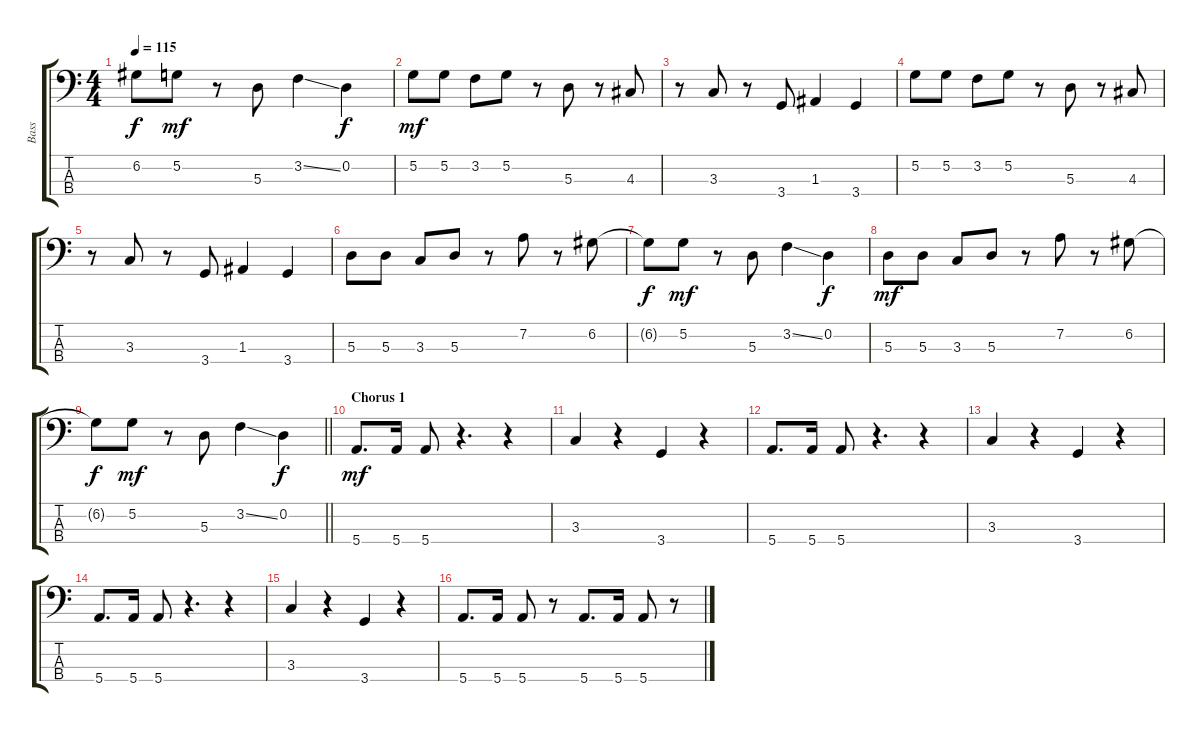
\track ("Bass" "Bass") {instrument electricbassfinger}
\staff {score tabs}
\tuning (G2 D2 A1 E1) {hide}
\ts (4 4)
\tempo 115
\clef f4
\ks c
6.2{t}.8{dy f} 5.2.8{dy mf} r.8 5.3.8 3.2{ss}.4 0.2.4{dy f} |
5.2.8{dy mf} 5.2.8 3.2.8 5.2.8 r.8 5.3.8 r.8 4.3.8 |
r.8 3.3.8 r.8 3.4.8 1.3.4 3.4.4 |
5.2.8 5.2.8 3.2.8 5.2.8 r.8 5.3.8 r.8 4.3.8 |
r.8 3.3.8 r.8 3.4.8 1.3.4 3.4.4 |
5.3.8 5.3.8 3.3.8 5.3.8 r.8 7.2.8 r.8 6.2.8 |
6.2{t}.8{dy f} 5.2.8{dy mf} r.8 5.3.8 3.2{ss}.4 0.2.4{dy f} |
5.3.8{dy mf} 5.3.8 3.3.8 5.3.8 r.8 7.2.8 r.8 6.2.8 |
\barLineRight lightlight
6.2{t}.8{dy f} 5.2.8{dy mf} r.8 5.3.8 3.2{ss}.4 0.2.4{dy f} |
\section ("" "Chorus 1")
5.4.8{d dy mf} 5.4.16 5.4.8 r.4{d} r.4 |
3.3.4 r.4 3.4.4 r.4 |
5.4.8{d} 5.4.16 5.4.8 r.4{d} r.4 |
3.3.4 r.4 3.4.4 r.4 |
5.4.8{d} 5.4.16 5.4.8 r.4{d} r.4 |
3.3.4 r.4 3.4.4 r.4 |
5.4.8{d} 5.4.16 5.4.8 r.8 5.4.8{d} 5.4.16 5.4.8 r.8
